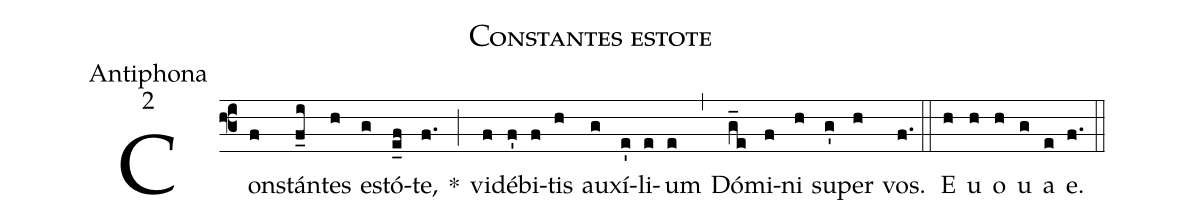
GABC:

name:Constantes estote;
office-part:Antiphona;
mode:2;
%%
(f3) Con(f)stán(f_i)tes(h) e(g)stó(e_f)te,(f.) *(;) vi(f)dé(f')bi(f)tis(h) au(g)xí(e')li(e)um(e) (,) Dó(g_e)mi(f)ni(h) su(g')per(h) vos.(f.) (::) <eu>E(h) u(h) o(h) u(g) a(e) e.</eu>(f.) (::)
